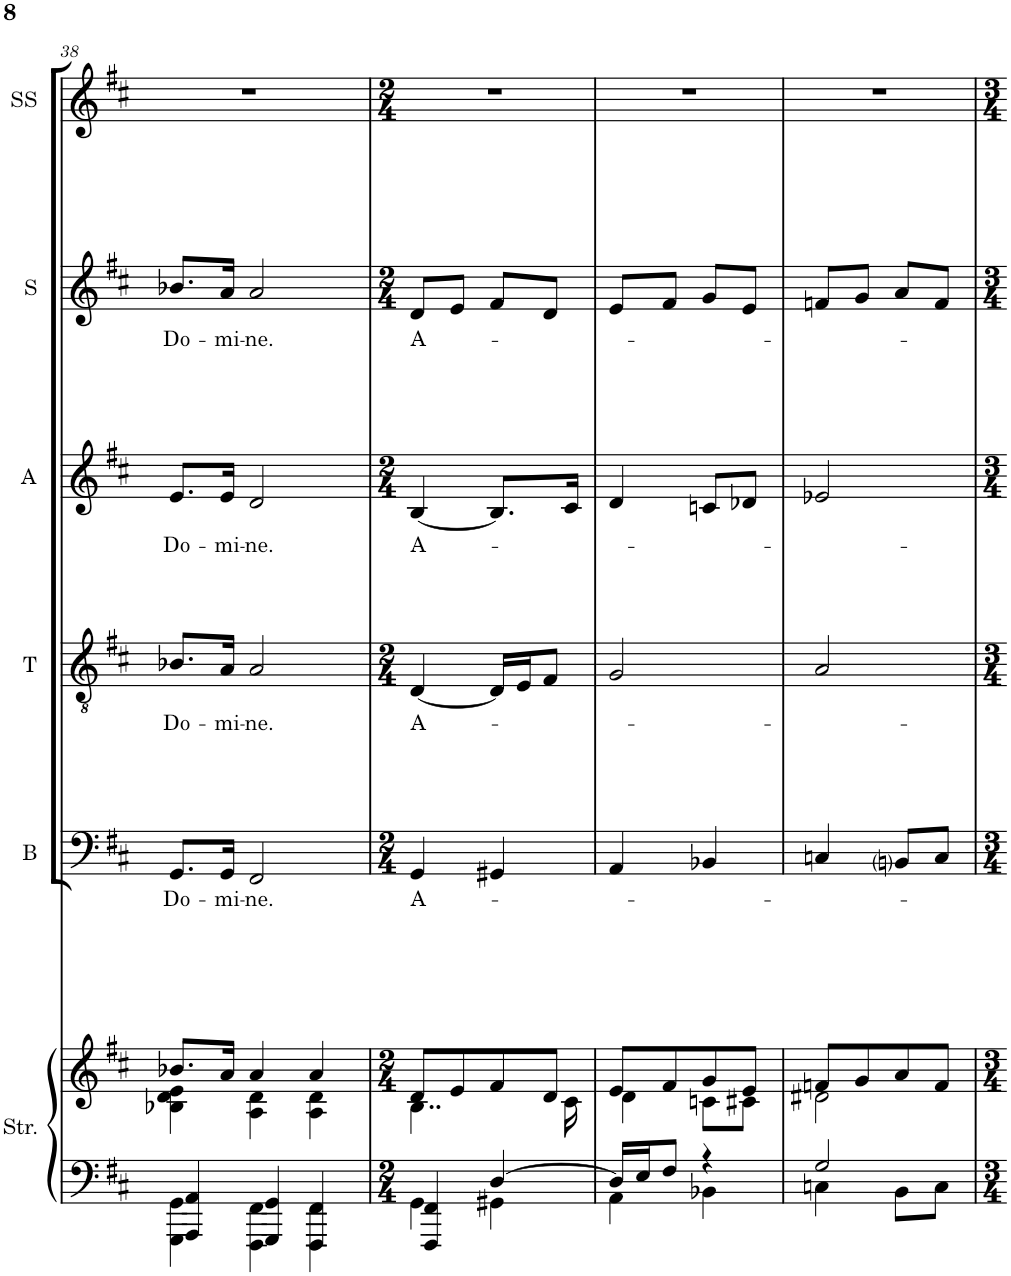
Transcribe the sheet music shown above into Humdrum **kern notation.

**kern	**kern	**kern	**text	**kern	**text	**kern	**text	**kern	**text	**kern
*part6	*part6	*part5	*part5	*part4	*part4	*part3	*part3	*part2	*part2	*part1
*staff7	*staff6	*staff5	*staff5	*staff4	*staff4	*staff3	*staff3	*staff2	*staff2	*staff1
*I"Strings	*	*I"Bass	*	*I"Tenor	*	*I"Alto	*	*I"Soprano	*	*I"Soprano Solo
*I'Str.	*	*I'B	*	*I'T	*	*I'A	*	*I'S	*	*I'SS
!!LO:PB:g=z
*clefF4	*clefG2	*clefF4	*	*clefGv2	*	*clefG2	*	*clefG2	*	*clefG2
*k[f#c#]	*k[f#c#]	*k[f#c#]	*	*k[f#c#]	*	*k[f#c#]	*	*k[f#c#]	*	*k[f#c#]
*D:	*D:	*D:	*	*D:	*	*D:	*	*D:	*	*D:
*M3/4	*M3/4	*M3/4	*	*M3/4	*	*M3/4	*	*M3/4	*	*M3/4
=38	=38	=38	=38	=38	=38	=38	=38	=38	=38	=38
*^	*^	*	*	*	*	*	*	*	*	*
!	!	!	!	!	!LO:LY:b	!	!LO:LY:b	!	!LO:LY:b	!	!LO:LY:b	!
4AAA/ 4AA/	4GGG\ 4GG\	8.b-X/L	4B-X\ 4d\ 4e\	8.GG/L	Do-	8.B-X/L	Do-	8.e/L	Do-	8.b-X/L	Do-	2.r
!	!	!	!	!	!LO:LY:b	!	!LO:LY:b	!	!LO:LY:b	!	!LO:LY:b	!
.	.	16a/Jk	.	16GG/Jk	-mi-	16A/Jk	-mi-	16e/Jk	-mi-	16a/Jk	-mi-	.
!	!	!	!	!	!LO:LY:b	!	!LO:LY:b	!	!LO:LY:b	!	!LO:LY:b	!
4GGG/ 4GG/	4FFF#\ 4FF#\	4a/	4A\ 4d\	2FF#/	-ne.	2A/	-ne.	2d/	-ne.	2a/	-ne.	.
4FFF#/ 4FF#/	4FFF#\ 4FF#\	4a/	4A\ 4d\	.	.	.	.	.	.	.	.	.
=39	=39	=39	=39	=39	=39	=39	=39	=39	=39	=39	=39	=39
*M2/4	*	*M2/4	*	*M2/4	*	*M2/4	*	*M2/4	*	*M2/4	*	*M2/4
!	!	!	!	!	!LO:LY:b	!	!LO:LY:b	!	!LO:LY:b	!	!LO:LY:b	!
4FFF#/ 4FF#/	4GG\	8d/L	4..B\	4GG/	A-	[4D/	A-	[4B/	A-	8d/L	A-	2r
.	.	8e/	.	.	.	.	.	.	.	8e/J	.	.
[4D/	4GG#X\	8f#/	.	4GG#X/	.	16D/LL]	.	8.B/L]	.	8f#/L	.	.
.	.	.	.	.	.	16E/J	.	.	.	.	.	.
.	.	8d/J	.	.	.	8F#/J	.	.	.	8d/J	.	.
.	.	.	16c#\	.	.	.	.	16c#/Jk	.	.	.	.
=40	=40	=40	=40	=40	=40	=40	=40	=40	=40	=40	=40	=40
16D/LL]	4AA\	8e/L	4d\	4AA/	.	2G/	.	4d/	.	8e/L	.	2r
16E/J	.	.	.	.	.	.	.	.	.	.	.	.
8F#/J	.	8f#/	.	.	.	.	.	.	.	8f#/J	.	.
4r	4BB-X\	8g/	8cn\L	4BB-X/	.	.	.	8cn/L	.	8g/L	.	.
.	.	8e/J	8c#X\J	.	.	.	.	8d-X/J	.	8e/J	.	.
=41	=41	=41	=41	=41	=41	=41	=41	=41	=41	=41	=41	=41
2G/	4Cn\	8fn/L	2d#X\	4Cn/	.	2A/	.	2e-X/	.	8fn/L	.	2r
.	.	8g/	.	.	.	.	.	.	.	8g/J	.	.
.	8BB\L	8a/	.	8BBni/L	.	.	.	.	.	8a/L	.	.
.	8C\J	8f/J	.	8C/J	.	.	.	.	.	8f/J	.	.
*v	*v	*	*	*	*	*	*	*	*	*	*	*
*	*v	*v	*	*	*	*	*	*	*	*	*
=	=	=	=	=	=	=	=	=	=	=
*-	*-	*-	*-	*-	*-	*-	*-	*-	*-	*-
